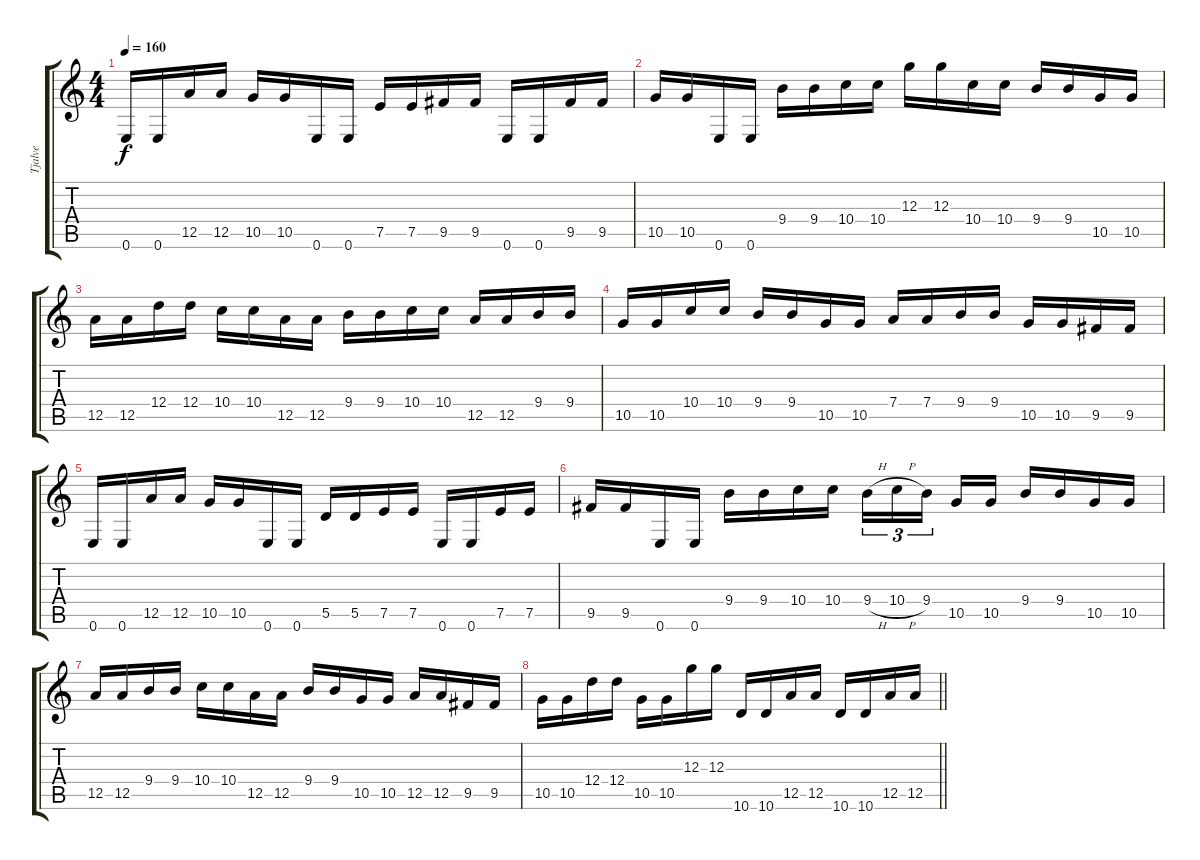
\track ("Tjalve" "Tjalve") {instrument distortionguitar}
\staff {score tabs}
\tuning (E4 B3 G3 D3 A2 E2) {hide}
\ts (4 4)
\tempo 160
\clef g2
\ks c
0.6.16{dy f} 0.6.16 12.5.16 12.5.16 10.5.16 10.5.16 0.6.16 0.6.16 7.5.16 7.5.16 9.5.16 9.5.16 0.6.16 0.6.16 9.5.16 9.5.16 |
10.5.16 10.5.16 0.6.16 0.6.16 9.4.16 9.4.16 10.4.16 10.4.16 12.3.16 12.3.16 10.4.16 10.4.16 9.4.16 9.4.16 10.5.16 10.5.16 |
12.5.16 12.5.16 12.4.16 12.4.16 10.4.16 10.4.16 12.5.16 12.5.16 9.4.16 9.4.16 10.4.16 10.4.16 12.5.16 12.5.16 9.4.16 9.4.16 |
10.5.16 10.5.16 10.4.16 10.4.16 9.4.16 9.4.16 10.5.16 10.5.16 7.4.16 7.4.16 9.4.16 9.4.16 10.5.16 10.5.16 9.5.16 9.5.16 |
0.6.16 0.6.16 12.5.16 12.5.16 10.5.16 10.5.16 0.6.16 0.6.16 5.5.16 5.5.16 7.5.16 7.5.16 0.6.16 0.6.16 7.5.16 7.5.16 |
9.5.16 9.5.16 0.6.16 0.6.16 9.4.16 9.4.16 10.4.16 10.4.16 9.4{h}.16{tu (3 2)} 10.4{h}.16{tu (3 2)} 9.4.16{tu (3 2) beam splitsecondary} 10.5.16 10.5.16 9.4.16 9.4.16 10.5.16 10.5.16 |
12.5.16 12.5.16 9.4.16 9.4.16 10.4.16 10.4.16 12.5.16 12.5.16 9.4.16 9.4.16 10.5.16 10.5.16 12.5.16 12.5.16 9.5.16 9.5.16 |
\barLineRight lightlight
10.5.16 10.5.16 12.4.16 12.4.16 10.5.16 10.5.16 12.3.16 12.3.16 10.6.16 10.6.16 12.5.16 12.5.16 10.6.16 10.6.16 12.5.16 12.5.16
